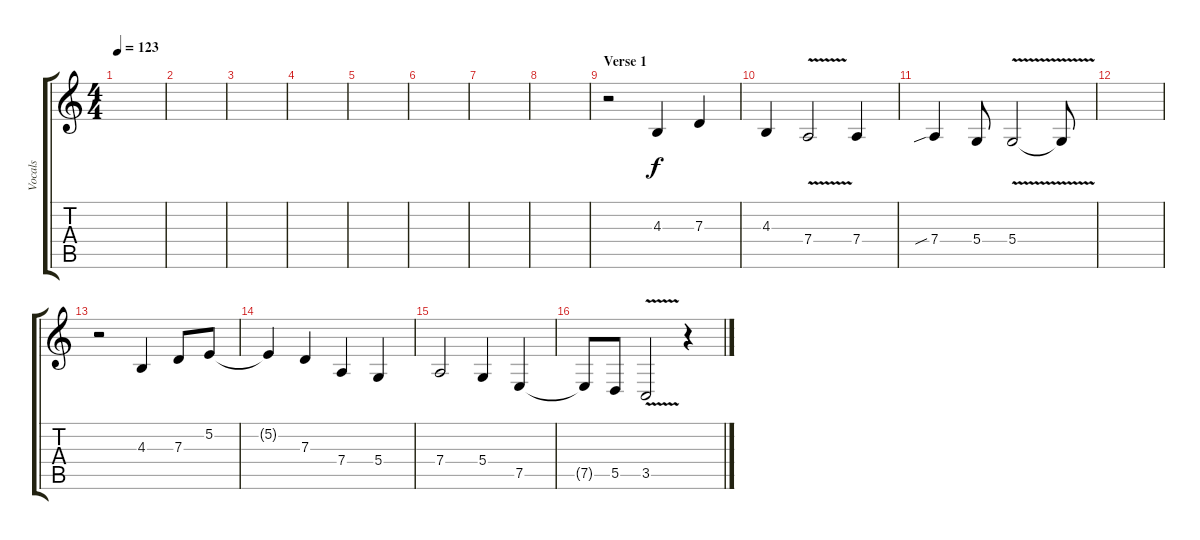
\track ("Vocals" "Vocals") {instrument shanai}
\staff {score tabs}
\tuning (E4 B3 G3 D3 A2 E2) {hide}
\ts (4 4)
\tempo 123
\clef g2
\ks c
|
|
|
|
|
|
|
|
\section ("" "Verse 1")
r.2 4.3.4 7.3.4 |
4.3.4 7.4{v}.2 7.4.4 |
7.4{sib}.4 5.4.8 5.4{v}.2 5.4{t}.8 |
|
r.2 4.3.4 7.3.8 5.2.8 |
5.2{t}.4 7.3.4 7.4.4 5.4.4 |
7.4.2 5.4.4 7.5.4 |
7.5{t}.8 5.5.8 3.5{v}.2 r.4
